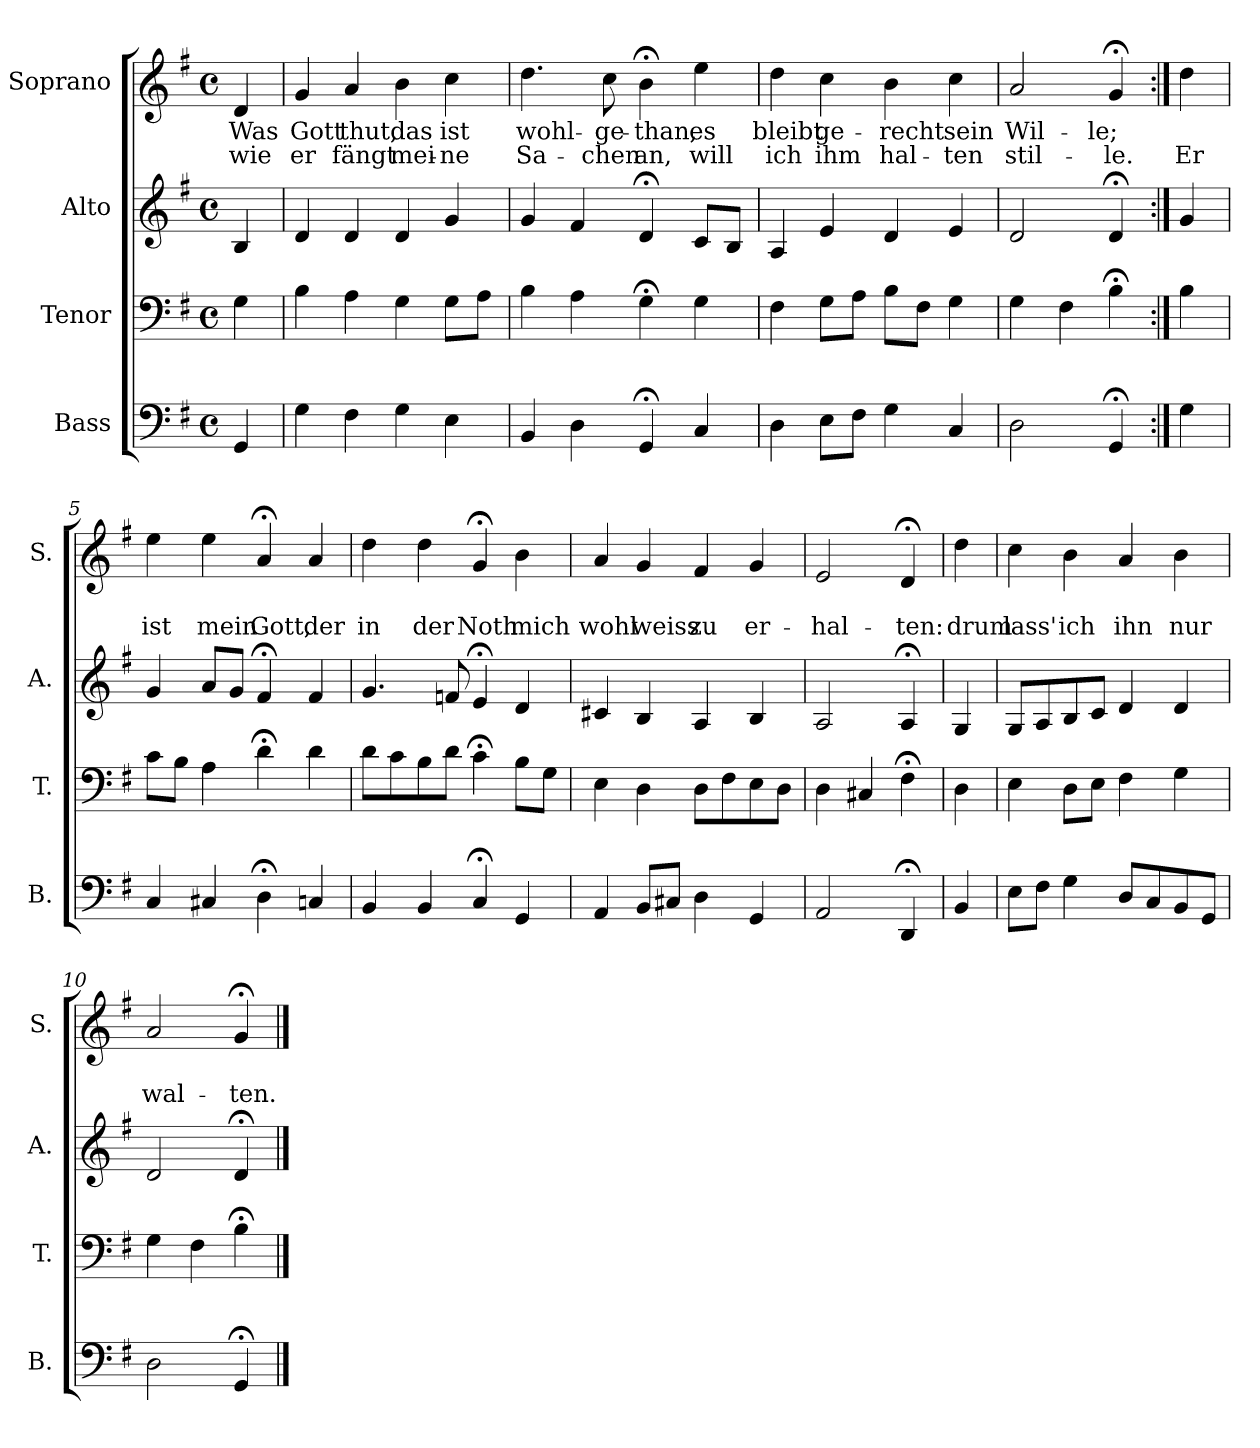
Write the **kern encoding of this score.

**kern	**kern	**kern	**kern	**text	**text
*part4	*part3	*part2	*part1	*part1	*part1
*staff4	*staff3	*staff2	*staff1	*staff1	*staff1
*I"Bass	*I"Tenor	*I"Alto	*I"Soprano	*	*
*I'B.	*I'T.	*I'A.	*I'S.	*	*
*clefF4	*clefF4	*clefG2	*clefG2	*	*
*k[f#]	*k[f#]	*k[f#]	*k[f#]	*	*
*G:	*G:	*G:	*G:	*	*
*M4/4	*M4/4	*M4/4	*M4/4	*	*
*met(c)	*met(c)	*met(c)	*met(c)	*	*
=	=	=	=	=	=
4GG/	4G\	4B/	4d/	Was	wie
=1	=1	=1	=1	=1	=1
4G\	4B\	4d/	4g/	Gott	er
4F#\	4A\	4d/	4a/	thut,	fängt
4G\	4G\	4d/	4b\	das	mei-
4E\	8G\L	4g/	4cc\	ist	-ne
.	8A\J	.	.	.	.
=2	=2	=2	=2	=2	=2
4BB/	4B\	4g/	4.dd\	wohl-	Sa-
4D\	4A\	4f#/	.	.	.
.	.	.	8cc\	-ge-	-chen
4GG;</	4G;<\	4d;</	4b;<\	-than,	an,
4C/	4G\	8c/L	4ee\	es	will
.	.	8B/J	.	.	.
=3	=3	=3	=3	=3	=3
4D\	4F#\	4A/	4dd\	bleibt	ich
8E\L	8G\L	4e/	4cc\	ge-	ihm
8F#\J	8A\J	.	.	.	.
4G\	8B\L	4d/	4b\	-recht	hal-
.	8F#\J	.	.	.	.
4C/	4G\	4e/	4cc\	sein	-ten
=4	=4	=4	=4	=4	=4
2D\	4G\	2d/	2a/	Wil-	stil-
.	4F#\	.	.	.	.
4GG;</	4B;<\	4d;</	4g;</	-le;	-le.
!!LO:LB:g=z
=4a:|!	=4a:|!	=4a:|!	=4a:|!	=4a:|!	=4a:|!
4G\	4B\	4g/	4dd\	.	Er
=5	=5	=5	=5	=5	=5
4C/	8c\L	4g/	4ee\	.	ist
.	8B\J	.	.	.	.
4C#X/	4A\	8a/L	4ee\	.	mein
.	.	8g/J	.	.	.
4D;<\	4d;<\	4f#;</	4a;</	.	Gott,
4Cn/	4d\	4f#/	4a/	.	der
=6	=6	=6	=6	=6	=6
4BB/	8d\L	4.g/	4dd\	.	in
.	8c\	.	.	.	.
4BB/	8B\	.	4dd\	.	der
.	8d\J	8fn/	.	.	.
4C;</	4c;<\	4e;</	4g;</	.	Noth
4GG/	8B\L	4d/	4b\	.	mich
.	8G\J	.	.	.	.
=7	=7	=7	=7	=7	=7
4AA/	4E\	4c#X/	4a/	.	wohl
8BB/L	4D\	4B/	4g/	.	weiss
8C#X/J	.	.	.	.	.
4D\	8D\L	4A/	4f#/	.	zu
.	8F#\	.	.	.	.
4GG/	8E\	4B/	4g/	.	er-
.	8D\J	.	.	.	.
=8	=8	=8	=8	=8	=8
2AA/	4D\	2A/	2e/	.	-hal-
.	4C#X/	.	.	.	.
4DD;</	4F#;<\	4A;</	4d;</	.	-ten:
!!LO:PB:g=z
=8a	=8a	=8a	=8a	=8a	=8a
4BB/	4D\	4G/	4dd\	.	drum
=9	=9	=9	=9	=9	=9
8E\L	4E\	8G/L	4cc\	.	lass'
8F#\J	.	8A/	.	.	.
4G\	8D\L	8B/	4b\	.	ich
.	8E\J	8c/J	.	.	.
8D/L	4F#\	4d/	4a/	.	ihn
8C/	.	.	.	.	.
8BB/	4G\	4d/	4b\	.	nur
8GG/J	.	.	.	.	.
=10	=10	=10	=10	=10	=10
2D\	4G\	2d/	2a/	.	wal-
.	4F#\	.	.	.	.
4GG;</	4B;<\	4d;</	4g;</	.	-ten.
==	==	==	==	==	==
*-	*-	*-	*-	*-	*-
